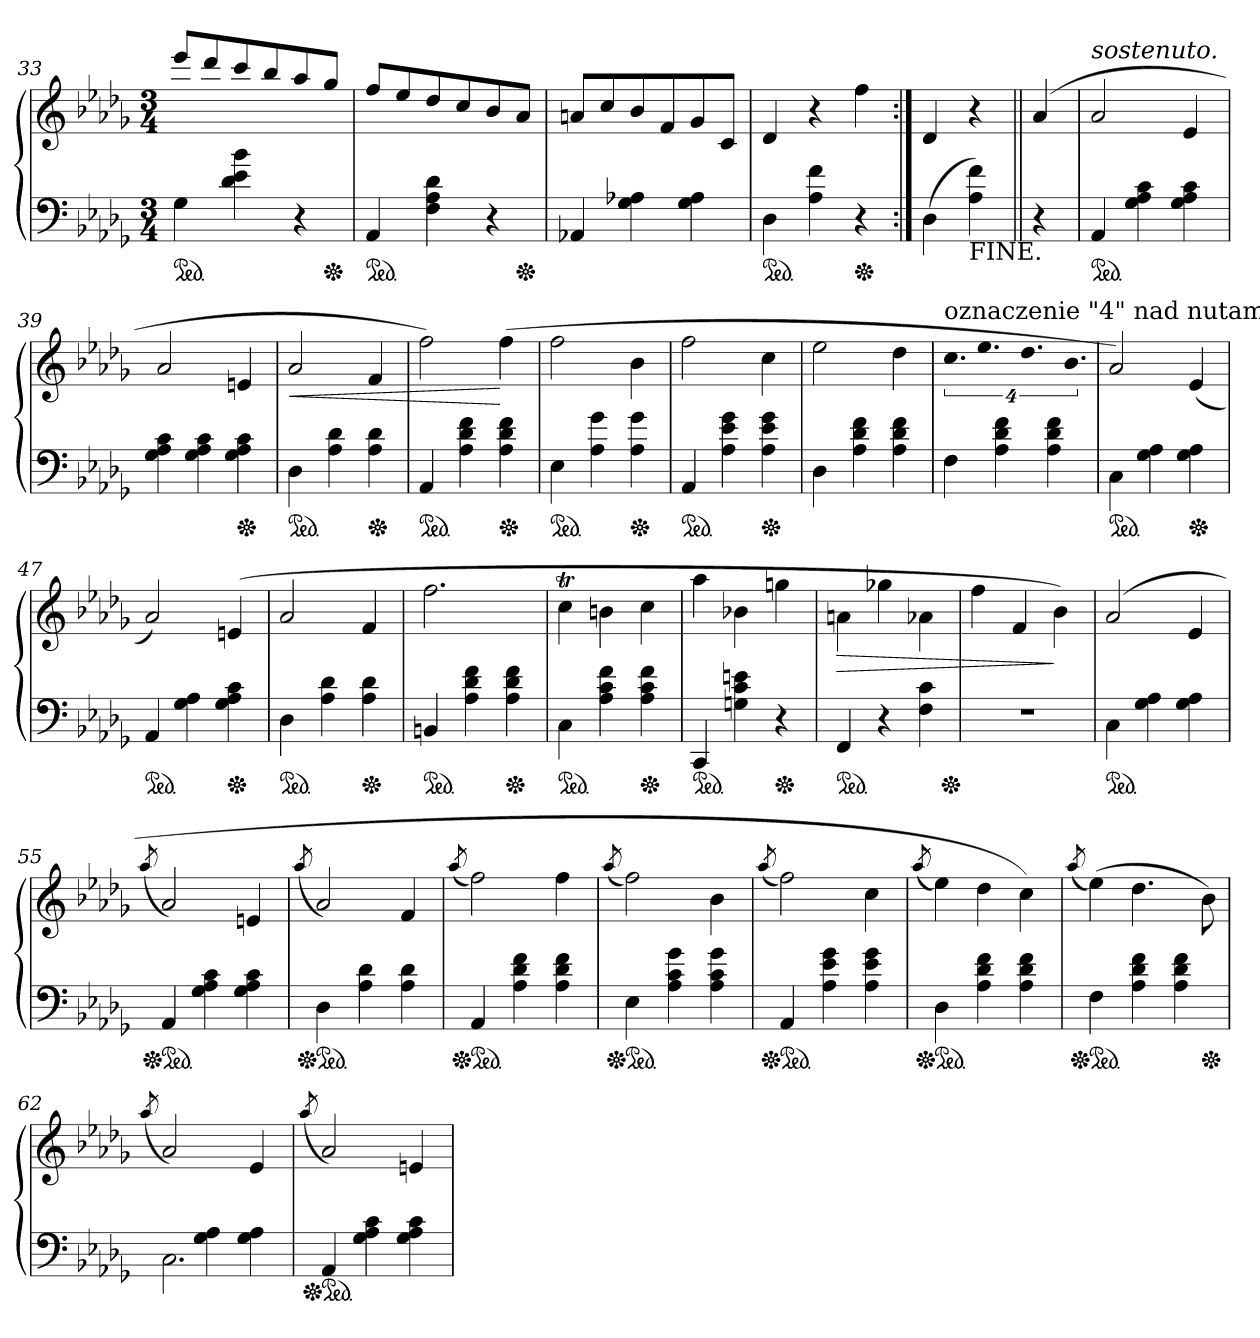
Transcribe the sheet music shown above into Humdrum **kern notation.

**kern	**kern	**dynam
*part2	*part1	*part1
*staff2	*staff1	*staff1
*clefF4	*clefG2	*
*k[b-e-a-d-g-]	*k[b-e-a-d-g-]	*
*M3/4	*M3/4	*
*ped	*	*
=33	=33	=33
*^	*	*
4G-	2ryy	8eee-/L	.
.	.	8ddd-/	.
4d-\ 4e-\ 4b-\	.	8ccc/	.
.	.	8bb-/	.
4r	8ryy	8aa-/	.
*Xped	*	*	*
.	8ryy	8gg-/J	.
=34	=34	=34	=34
*ped	*	*	*
4AA-	2ryy	8ff/L	.
.	.	8ee-/	.
4F 4A- 4d-	.	8dd-/	.
.	.	8cc/	.
4r	8ryy	8b-/	.
*Xped	*	*	*
.	8ryy	8a-/J	.
*v	*v	*	*
=35	=35	=35
4AA-X	8anL	.
.	8cc	.
4G- 4A-X	8b-	.
.	8f	.
4G- 4A-	8g-	.
.	8cJ	.
=36	=36	=36
*ped	*	*
4D-	4d-	.
4A- 4f	4r	.
*Xped	*	*
4r	4ff	.
=37:|!	=37:|!	=37:|!
(4D-	4d-	.
!LO:TX:b:t=FINE.	!	!
4A- 4f)	4r	.
=||	=||	=||
4r	(4a-	.
=38	=38	=38
!	!LO:TX:a:i:t=sostenuto.	!
*ped	*	*
4AA-	2a-	.
4G- 4A- 4c	.	.
4G- 4A- 4c	4e-	.
=39	=39	=39
4G- 4A- 4c	2a-	.
4G- 4A- 4c	.	.
*Xped	*	*
4G- 4A- 4c	4en	.
=40	=40	=40
!	!	!LO:HP:b
*ped	*	*
4D-	2a-	<
4A- 4d-	.	.
*Xped	*	*
4A- 4d-	4f	.
=41	=41	=41
*ped	*	*
4AA-	2ff)	.
4A- 4d- 4f	.	.
*Xped	*	*
4A- 4d- 4f	(>4ff	[
=42	=42	=42
*ped	*	*
4E-	2ff	.
4A- 4g-	.	.
*Xped	*	*
4A- 4g-	4b-	.
=43	=43	=43
*ped	*	*
4AA-	2ff	.
4A- 4e- 4g-	.	.
*Xped	*	*
4A- 4e- 4g-	4cc	.
=44	=44	=44
4D-	2ee-	.
4A- 4d- 4f	.	.
4A- 4d- 4f	4dd-	.
=45	=45	=45
!	!LO:TX:a:t=oznaczenie "4" nad nutami bez klamry	!
!	!LO:N:vis=8.	!
4F	16%3cc	.
!	!LO:N:vis=8.	!
.	16%3ee-	.
4A- 4d- 4f	.	.
!	!LO:N:vis=8.	!
.	16%3dd-	.
4A- 4d- 4f	.	.
!	!LO:N:vis=8.	!
.	16%3b-	.
=46	=46	=46
*ped	*	*
4C\	2a-)	.
4G- 4A-	.	.
*Xped	*	*
4G- 4A-	(4e-	.
=47	=47	=47
*ped	*	*
4AA-	2a-)	.
4G- 4A-	.	.
*Xped	*	*
4G- 4A- 4c	(>4en	.
=48	=48	=48
*ped	*	*
4D-	2a-	.
4A- 4d-	.	.
*Xped	*	*
4A- 4d-	4f	.
=49	=49	=49
*ped	*	*
4BBn	2.ff	.
4A- 4d- 4f	.	.
*Xped	*	*
4A- 4d- 4f	.	.
=50	=50	=50
*ped	*	*
4C\	4cct	.
4A- 4c 4f	4bn	.
*Xped	*	*
4A- 4c 4f	4cc	.
=51	=51	=51
*ped	*	*
4CC	4aa-	.
4Gn 4c 4en	4b-X	.
*Xped	*	*
4r	4ggn	.
=52	=52	=52
!	!	!LO:HP:b
*ped	*	*
4FF	4an\	>
4r	4gg-X	.
4F 4c	4a-X\	.
*Xped	*	*
=53	=53	=53
2.rF	4ff	.
.	4f	.
.	4b-)	]
=54	=54	=54
*ped	*	*
4C\	(>2a-	.
4G- 4A-	.	.
4G- 4A-	4e-	.
=55	=55	=55
.	(8qaa-/	.
*Xped	*	*
*ped	*	*
4AA-	2a-)	.
4G- 4A- 4c	.	.
4G- 4A- 4c	4en	.
=56	=56	=56
.	(8qaa-/	.
*Xped	*	*
*ped	*	*
4D-	2a-)	.
4A- 4d-	.	.
4A- 4d-	4f	.
=57	=57	=57
.	(<8qaa-/	.
*Xped	*	*
*ped	*	*
4AA-	2ff)	.
4A- 4d- 4f	.	.
4A- 4d- 4f	4ff	.
=58	=58	=58
.	(<8qaa-/	.
*Xped	*	*
*ped	*	*
4E-	2ff)	.
4A- 4c 4g-	.	.
4A- 4c 4g-	4b-	.
=59	=59	=59
.	(<8qaa-/	.
*Xped	*	*
*ped	*	*
4AA-	2ff)	.
4A- 4e- 4g-	.	.
4A- 4e- 4g-	4cc	.
=60	=60	=60
.	(<8qaa-/	.
*Xped	*	*
*ped	*	*
4D-	4ee-)	.
4A- 4d- 4f	4dd-	.
4A- 4d- 4f	4cc)	.
=61	=61	=61
.	(8qaa-/	.
*^	*	*
*Xped	*	*	*
*ped	*	*	*
4F	2ryy	(4ee-)	.
4A- 4d- 4f	.	4.dd-	.
4A- 4d- 4f	8ryy	.	.
*Xped	*	*	*
.	8ryy	8b-)	.
=62	=62	=62	=62
.	.	(8qaa-/	.
4rcyy	2.C	2a-)	.
4G-\ 4A-\	.	.	.
4G-\ 4A-\	.	4e-	.
*v	*v	*	*
=63	=63	=63
.	(<8qaa-/	.
*Xped	*	*
*ped	*	*
4AA-	2a-)	.
4G- 4A- 4c	.	.
4G- 4A- 4c	4en	.
=	=	=
*-	*-	*-
